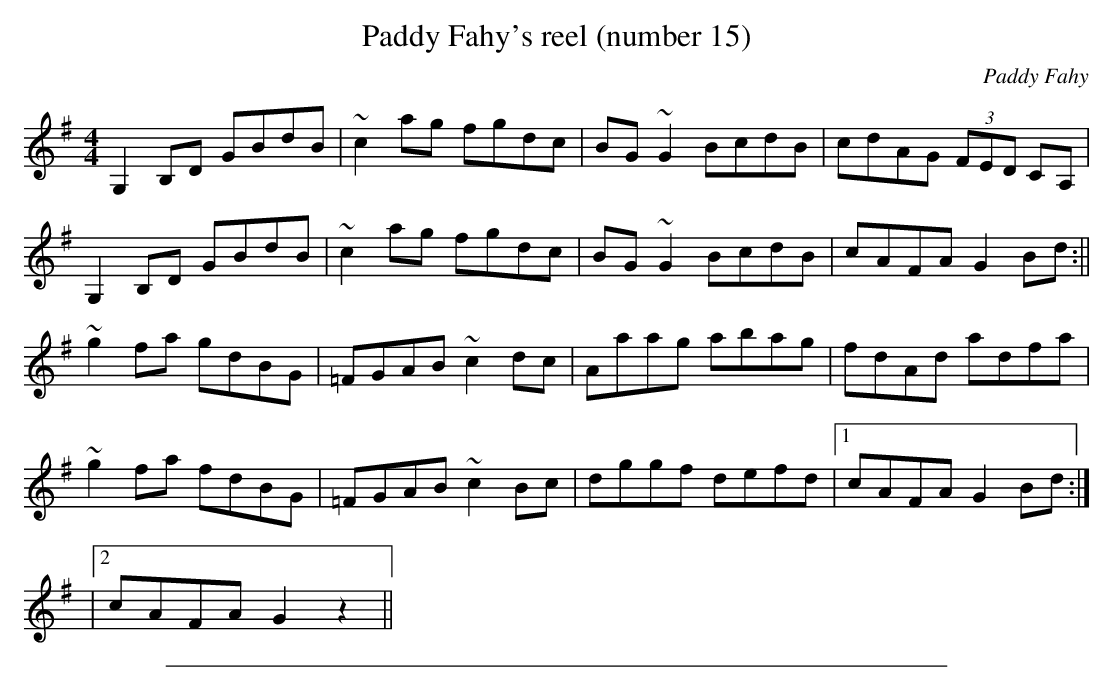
X:1
T: Paddy Fahy's reel (number 15)
C:Paddy Fahy
M:4/4
L:1/8
K:G
 G,2B,D GBdB | ~c2ag fgdc | BG~G2 BcdB | cdAG (3FED CA, |
 G,2B,D GBdB | ~c2ag fgdc | BG~G2 BcdB | cAFA G2Bd :||
 ~g2fa gdBG | =FGAB ~c2dc | Aaag abag | fdAd adfa |
 ~g2fa fdBG | =FGAB ~c2Bc | dggf defd |1 cAFA G2Bd :|
 |2 cAFA G2 z2 ||
